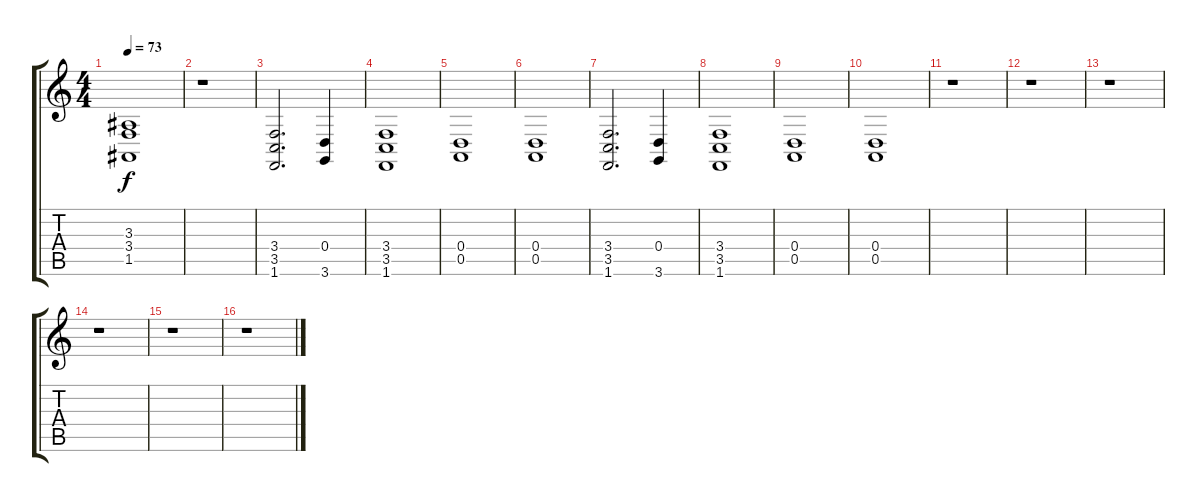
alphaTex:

\track "" {instrument lead5charang}
\staff {score tabs}
\tuning (E4 B3 G3 D3 A2 E2) {hide}
\ts (4 4)
\tempo 73
\clef g2
\ks c
(3.3 3.4 1.5).1{dy f} |
r.1 |
(3.4 3.5 1.6).2{d} (0.4 3.6).4 |
(3.4 3.5 1.6).1 |
(0.4 0.5).1 |
(0.4 0.5).1 |
(3.4 3.5 1.6).2{d} (0.4 3.6).4 |
(3.4 3.5 1.6).1 |
(0.4 0.5).1 |
(0.4 0.5).1 |
r.1 |
r.1 |
r.1 |
r.1 |
r.1 |
r.1
